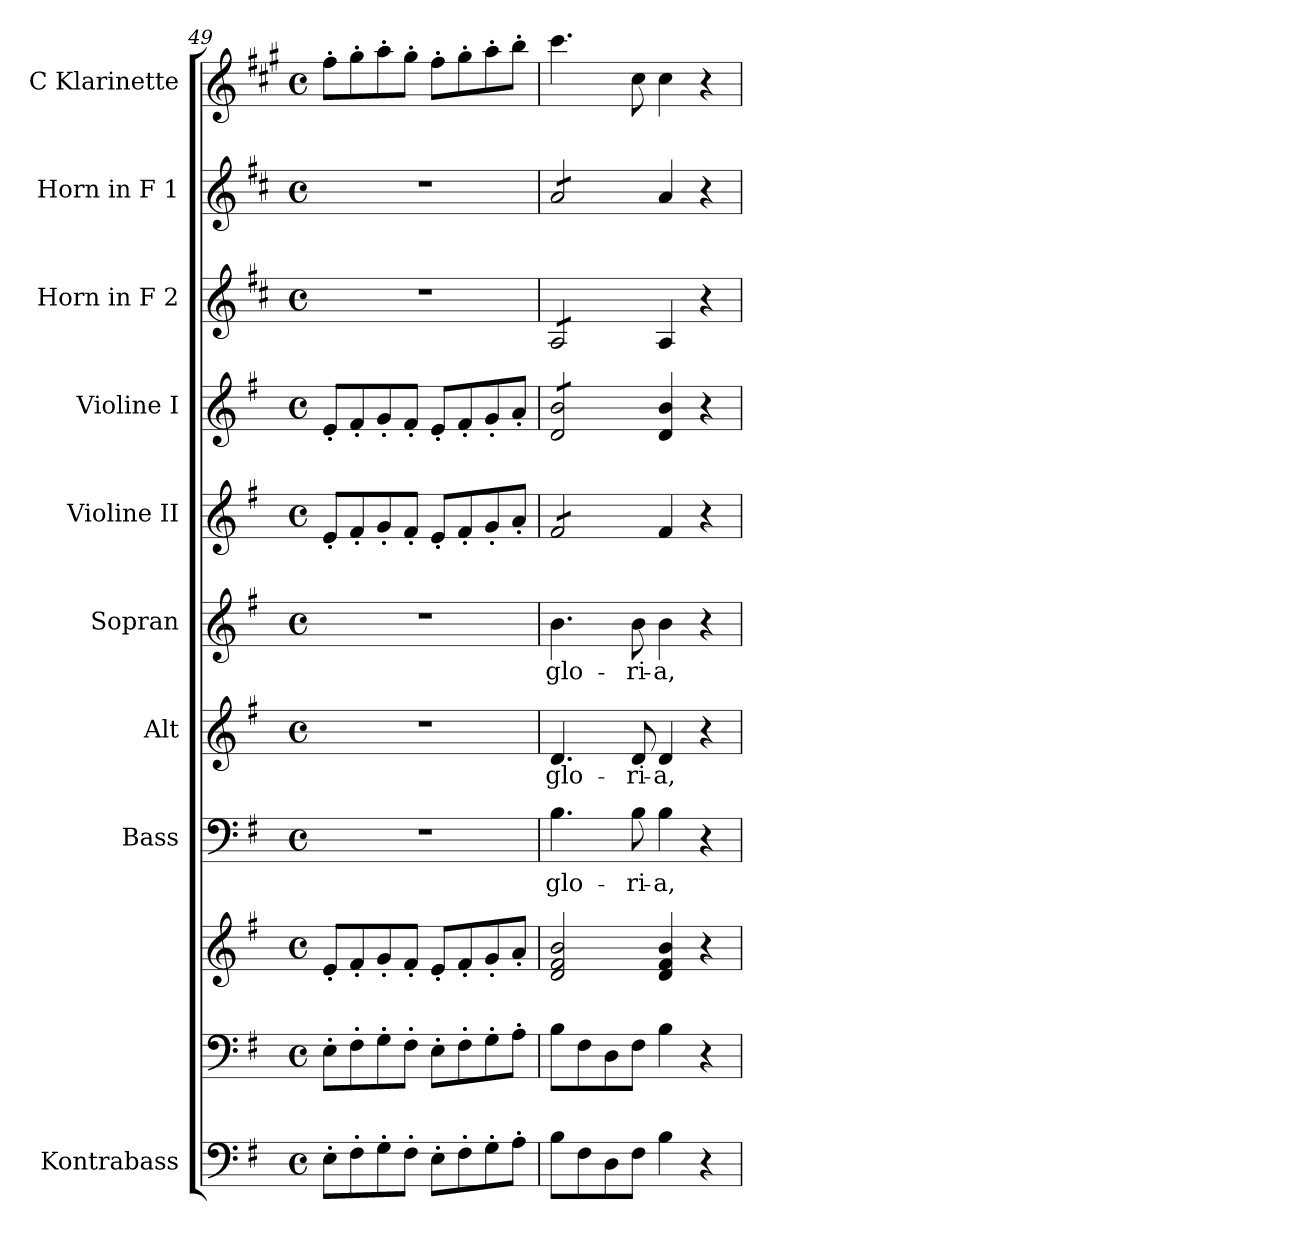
**kern	**kern	**kern	**kern	**text	**kern	**text	**kern	**text	**kern	**kern	**kern	**kern	**kern
*part10	*part9	*part9	*part8	*part8	*part7	*part7	*part6	*part6	*part5	*part4	*part3	*part2	*part1
*staff11	*staff10	*staff9	*staff8	*staff8	*staff7	*staff7	*staff6	*staff6	*staff5	*staff4	*staff3	*staff2	*staff1
*I"Kontrabass	*	*	*I"Bass	*	*I"Alt	*	*I"Sopran	*	*I"Violine II	*I"Violine I	*I"Horn in F 2	*I"Horn in F 1	*I"C Klarinette
*I'Kb.	*	*	*I'B.	*	*I'A.	*	*I'S.	*	*I'Vl. II	*I'Vl. I	*	*	*I'Kl.
*clefF4	*clefF4	*clefG2	*clefF4	*	*clefG2	*	*clefG2	*	*clefG2	*clefG2	*clefG2	*clefG2	*clefG2
*ITrd7c12	*	*	*	*	*	*	*	*	*	*	*ITrd4c7	*ITrd4c7	*ITrd1c2
*k[f#]	*k[f#]	*k[f#]	*k[f#]	*	*k[f#]	*	*k[f#]	*	*k[f#]	*k[f#]	*k[f#]	*k[f#]	*k[f#]
*G:	*G:	*G:	*G:	*	*G:	*	*G:	*	*G:	*G:	*G:	*G:	*G:
*M4/4	*M4/4	*M4/4	*M4/4	*	*M4/4	*	*M4/4	*	*M4/4	*M4/4	*M4/4	*M4/4	*M4/4
*met(c)	*met(c)	*met(c)	*met(c)	*	*met(c)	*	*met(c)	*	*met(c)	*met(c)	*met(c)	*met(c)	*met(c)
=49	=49	=49	=49	=49	=49	=49	=49	=49	=49	=49	=49	=49	=49
8EE'>\L	8E'>\L	8e'</L	1r	.	1r	.	1r	.	8e'</L	8e'</L	1r	1r	8ee'>\L
8FF#'>\	8F#'>\	8f#'</	.	.	.	.	.	.	8f#'</	8f#'</	.	.	8ff#'>\
8GG'>\	8G'>\	8g'</	.	.	.	.	.	.	8g'</	8g'</	.	.	8gg'>\
8FF#'>\J	8F#'>\J	8f#'</J	.	.	.	.	.	.	8f#'</J	8f#'</J	.	.	8ff#'>\J
8EE'>\L	8E'>\L	8e'</L	.	.	.	.	.	.	8e'</L	8e'</L	.	.	8ee'>\L
8FF#'>\	8F#'>\	8f#'</	.	.	.	.	.	.	8f#'</	8f#'</	.	.	8ff#'>\
8GG'>\	8G'>\	8g'</	.	.	.	.	.	.	8g'</	8g'</	.	.	8gg'>\
8AA'>\J	8A'>\J	8a'</J	.	.	.	.	.	.	8a'</J	8a'</J	.	.	8aa'>\J
=50	=50	=50	=50	=50	=50	=50	=50	=50	=50	=50	=50	=50	=50
!	!	!	!	!LO:LY:b	!	!LO:LY:b	!	!LO:LY:b	!	!	!	!	!
*	*	*	*	*	*	*	*	*	*tremolo	*	*	*	*
*	*	*	*	*	*	*	*	*	*	*tremolo	*	*	*
*	*	*	*	*	*	*	*	*	*	*	*tremolo	*	*
*	*	*	*	*	*	*	*	*	*	*	*	*tremolo	*
8BB\L	8B\L	2d/ 2f#/ 2b/	4.B\	glo-	4.d/	glo-	4.b\	glo-	8f#/L	8d/ 8b/L	8D/L	8d/L	4.bb\
8FF#\	8F#\	.	.	.	.	.	.	.	8f#/	8d/ 8b/	8D/	8d/	.
8DD\	8D\	.	.	.	.	.	.	.	8f#/	8d/ 8b/	8D/	8d/	.
!	!	!	!	!LO:LY:b	!	!LO:LY:b	!	!LO:LY:b	!	!	!	!	!
8FF#\J	8F#\J	.	8B\	-ri-	8d/	-ri-	8b\	-ri-	8f#/J	8d/ 8b/J	8D/J	8d/J	8b\
*	*	*	*	*	*	*	*	*	*	*	*	*Xtremolo	*
*	*	*	*	*	*	*	*	*	*	*	*Xtremolo	*	*
*	*	*	*	*	*	*	*	*	*	*Xtremolo	*	*	*
*	*	*	*	*	*	*	*	*	*Xtremolo	*	*	*	*
!	!	!	!	!LO:LY:b	!	!LO:LY:b	!	!LO:LY:b	!	!	!	!	!
4BB\	4B\	4d/ 4f#/ 4b/	4B\	-a,	4d/	-a,	4b\	-a,	4f#/	4d/ 4b/	4D/	4d/	4b\
4r	4r	4r	4r	.	4r	.	4r	.	4r	4r	4r	4r	4r
=	=	=	=	=	=	=	=	=	=	=	=	=	=
*-	*-	*-	*-	*-	*-	*-	*-	*-	*-	*-	*-	*-	*-
